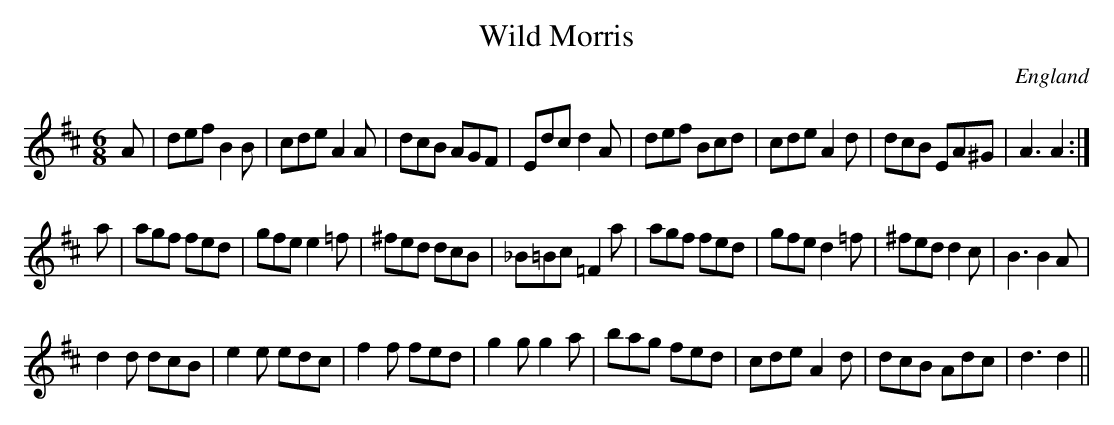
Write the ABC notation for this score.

X:1
T:Wild Morris
O:England
M:6/8
K:D
A|\
def B2B|cde A2A|dcB AGF|Edc d2A|\
def Bcd|cde A2d|dcB EA^G|A3 A2:|
a|\
agf fed|gfe e2=f|^fed dcB|_B=Bc =F2a|\
agf fed|gfe d2=f|^fed d2c|B3 B2A|
d2d dcB|e2e edc|f2f fed|g2g g2a|\
bag fed|cde A2d|dcB Adc|d3 d2||
